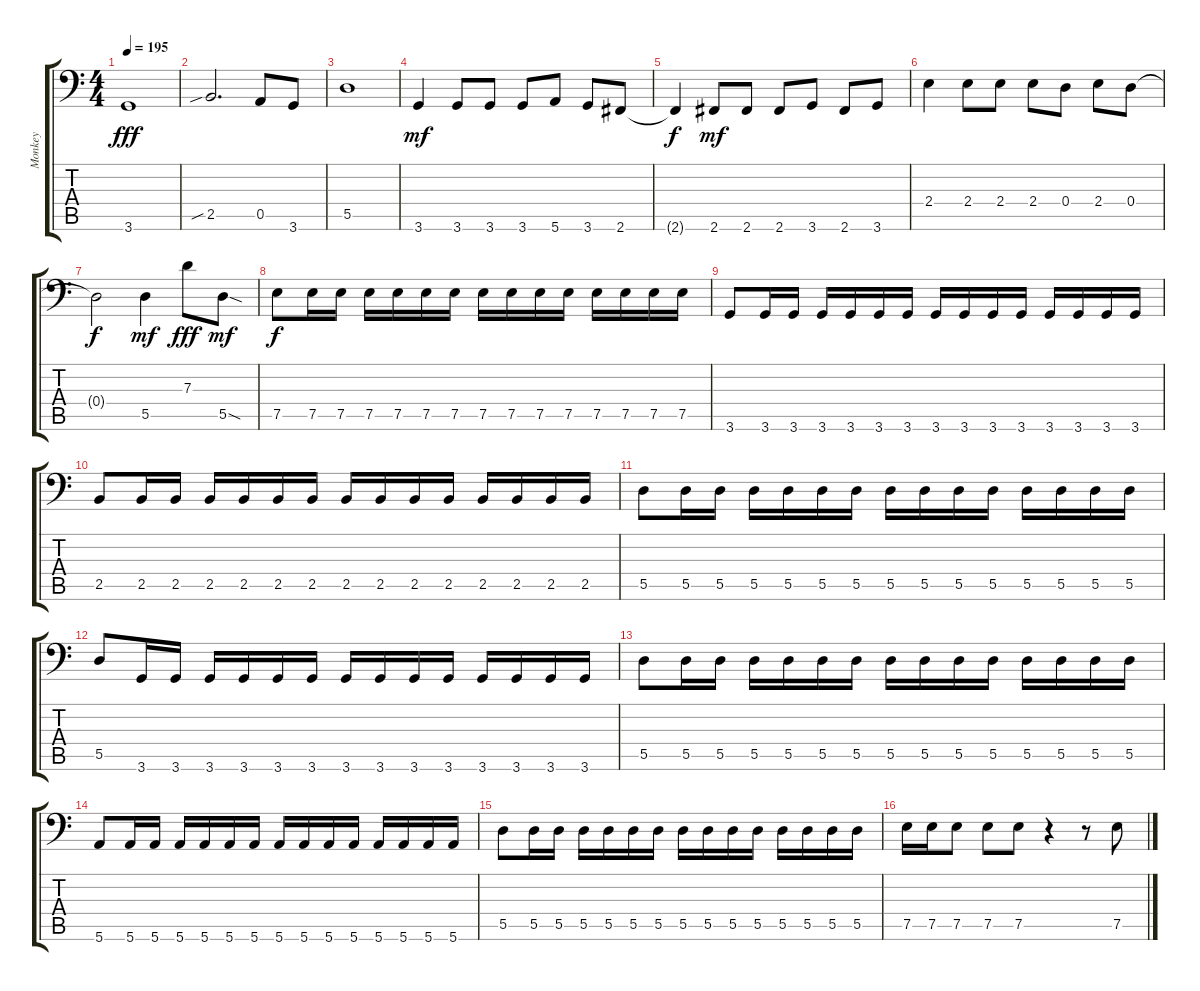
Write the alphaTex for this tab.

\track ("Monkey" "Monkey") {instrument electricbassfinger}
\staff {score tabs}
\tuning (E3 B2 G2 D2 A1 E1) {hide}
\ts (4 4)
\tempo 195
\clef f4
\ks c
3.6.1{dy fff} |
2.5{sib}.2{d} 0.5.8 3.6.8 |
5.5.1 |
3.6.4{dy mf} 3.6.8 3.6.8 3.6.8 5.6.8 3.6.8 2.6.8 |
2.6{t}.4{dy f} 2.6.8{dy mf} 2.6.8 2.6.8 3.6.8 2.6.8 3.6.8 |
2.4.4 2.4.8 2.4.8 2.4.8 0.4.8 2.4.8 0.4.8 |
0.4{t}.2{dy f} 5.5.4{dy mf} 7.3.8{dy fff} 5.5{sod}.8{dy mf} |
7.5.8{dy f} 7.5.16 7.5.16 7.5.16 7.5.16 7.5.16 7.5.16 7.5.16 7.5.16 7.5.16 7.5.16 7.5.16 7.5.16 7.5.16 7.5.16 |
3.6.8 3.6.16 3.6.16 3.6.16 3.6.16 3.6.16 3.6.16 3.6.16 3.6.16 3.6.16 3.6.16 3.6.16 3.6.16 3.6.16 3.6.16 |
2.5.8 2.5.16 2.5.16 2.5.16 2.5.16 2.5.16 2.5.16 2.5.16 2.5.16 2.5.16 2.5.16 2.5.16 2.5.16 2.5.16 2.5.16 |
5.5.8 5.5.16 5.5.16 5.5.16 5.5.16 5.5.16 5.5.16 5.5.16 5.5.16 5.5.16 5.5.16 5.5.16 5.5.16 5.5.16 5.5.16 |
5.5.8 3.6.16 3.6.16 3.6.16 3.6.16 3.6.16 3.6.16 3.6.16 3.6.16 3.6.16 3.6.16 3.6.16 3.6.16 3.6.16 3.6.16 |
5.5.8 5.5.16 5.5.16 5.5.16 5.5.16 5.5.16 5.5.16 5.5.16 5.5.16 5.5.16 5.5.16 5.5.16 5.5.16 5.5.16 5.5.16 |
5.6.8 5.6.16 5.6.16 5.6.16 5.6.16 5.6.16 5.6.16 5.6.16 5.6.16 5.6.16 5.6.16 5.6.16 5.6.16 5.6.16 5.6.16 |
5.5.8 5.5.16 5.5.16 5.5.16 5.5.16 5.5.16 5.5.16 5.5.16 5.5.16 5.5.16 5.5.16 5.5.16 5.5.16 5.5.16 5.5.16 |
7.5.16 7.5.16 7.5.8 7.5.8 7.5.8 r.4 r.8 7.5.8
